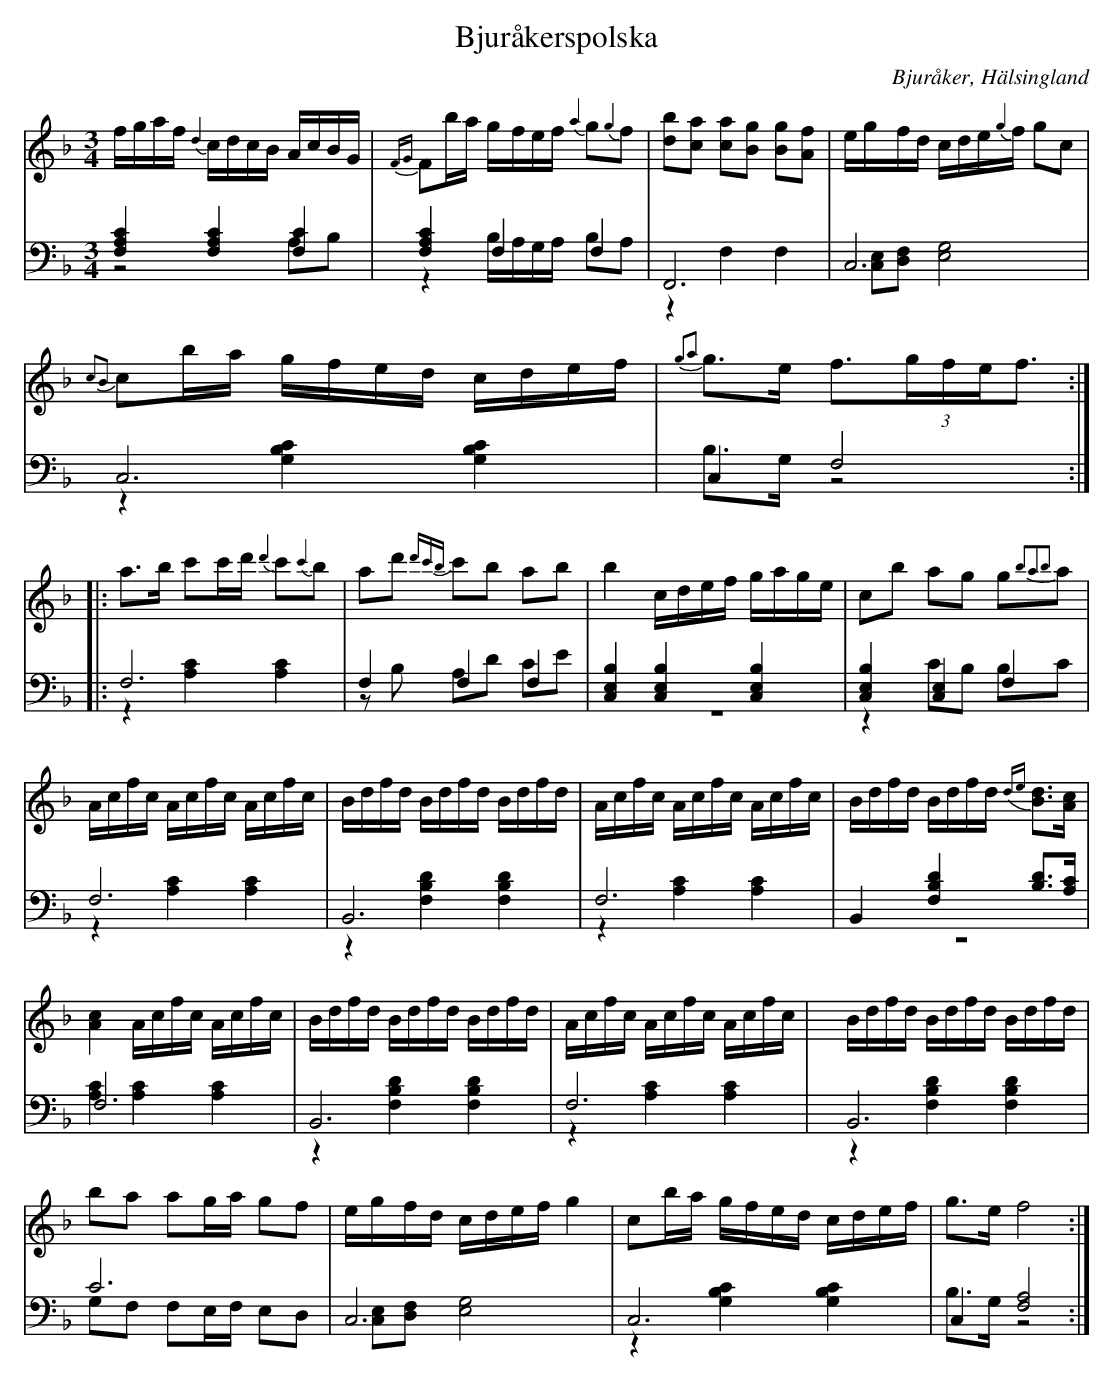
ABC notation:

X:1
T: Bjuråkerspolska
O: Bjuråker, Hälsingland
M: 3/4
L: 1/16
K: F
V:1
V:2
V:3 merge
V:1
fgaf {d2}cdcB AcBG|{FG}F2ba gfef {a2}g2{g2}f2|[d2b2][c2a2] [c2a2][B2g2] [B2g2][A2f2] |egfd cde{g2}f g2c2|
{c2B2}c2ba gfed cdef|{g2a2}g2>e2 f3(3gfef3:|
|:a2>b2 c'2c'd' {d'2}c'2{c'2}b2|a2d'2 {d'c'b}c'2b2 a2b2|b4 cdef gage|c2b2 a2g2 g2{b2a2b2}a2|
Acfc Acfc Acfc|Bdfd Bdfd Bdfd|Acfc Acfc Acfc|Bdfd Bdfd {de}[B2d2]>[A2c2]|
[A4c4] Acfc Acfc|Bdfd Bdfd Bdfd|Acfc Acfc Acfc|Bdfd Bdfd Bdfd|
b2a2 a2ga g2f2|egfd cdef g4|c2ba gfed cdef|g2>e2 f8:|
V:2 clef=bass
[F,4A,4C4] [F,4A,4C4] [F,4C4]|[F,4A,4C4] F,4 F,4|F,,12|C,12|
C,12|C,4 F,8:|
|:F,12|F,4 F,4 F,4|[C,4E,4B,4] [C,4E,4B,4] [C,4E,4B,4]|[C,4E,4B,4] [C,4E,4] F,4|
F,12|B,,12|F,12|B,,4 [F,4B,4D4] [B,2D2]>[A,2C2]|
F,12|B,,12|F,12|B,,12|
C12|C,12|C,12|C,4 [F,8A,8]:|
V:3 clef=bass
z8 A,2B,2|z4 B,A,G,A, B,2A,2|z4 F,4 F,4|[C,2E,2][D,2F,2] [E,8G,8]|
z4 [G,4B,4C4] [G,4B,4C4]|B,2>G,2 z8:|
|:z4 [A,4C4] [A,4C4]|z2B,2 A,2D2 C2E2|z12|z4 C2B,2 B,2C2|
z4 [A,4C4] [A,4C4]|z4 [F,4B,4D4] [F,4B,4D4]|z4 [A,4C4] [A,4C4]|z12|
[A,4C4] [A,4C4] [A,4C4]|z4 [F,4B,4D4] [F,4B,4D4]|z4 [A,4C4] [A,4C4]|
|z4 [F,4B,4D4] [F,4B,4D4]|G,2F,2 F,2E,F, E,2D,2|[C,2E,2][D,2F,2] [E,8G,8]|z4 [G,4B,4C4] [G,4B,4C4]|B,2>G,2 z8:|
